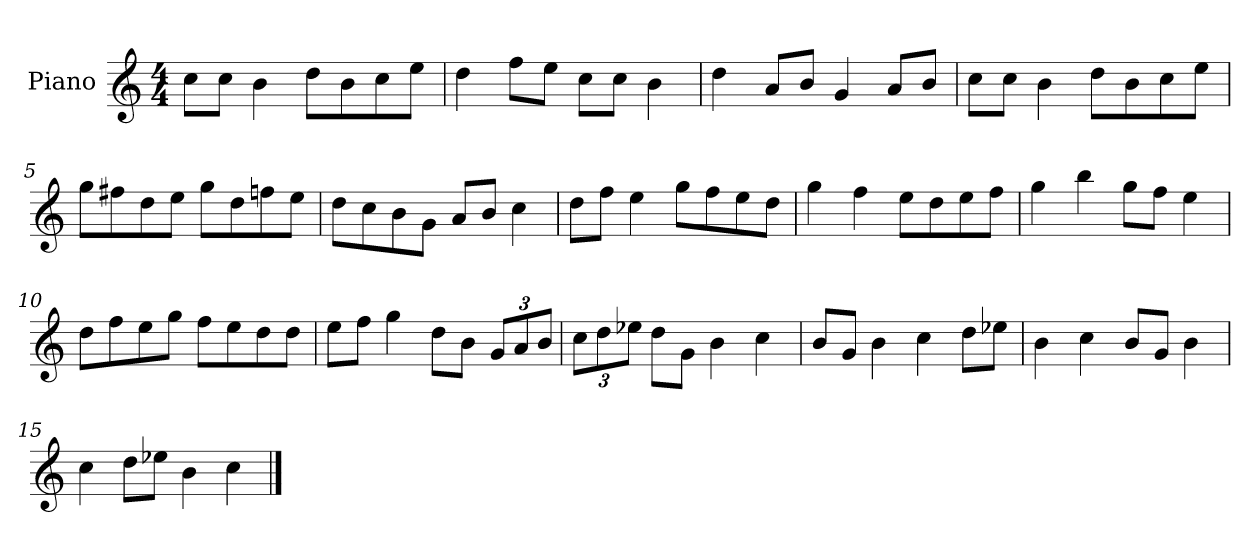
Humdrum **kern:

**kern
*part1
*staff1
*I"Piano
*I'P-no
*clefG2
*k[]
*M4/4
*MM90
=1
8cc\L
8cc\J
4b\
8dd\L
8b\
8cc\
8ee\J
=2
4dd\
8ff\L
8ee\J
8cc\L
8cc\J
4b\
=3
4dd\
8a/L
8b/J
4g/
8a/L
8b/J
=4
8cc\L
8cc\J
4b\
8dd\L
8b\
8cc\
8ee\J
=5
8gg\L
8ff#X\
8dd\
8ee\J
8gg\L
8dd\
8ffn\
8ee\J
!!LO:LB:g=z
=6
8dd\L
8cc\
8b\
8g\J
8a/L
8b/J
4cc\
=7
8dd\L
8ff\J
4ee\
8gg\L
8ff\
8ee\
8dd\J
=8
4gg\
4ff\
8ee\L
8dd\
8ee\
8ff\J
=9
4gg\
4bb\
8gg\L
8ff\J
4ee\
=10
8dd\L
8ff\
8ee\
8gg\J
8ff\L
8ee\
8dd\
8dd\J
=11
8ee\L
8ff\J
4gg\
8dd\L
8b\J
*Xbrackettup
12g/L
12a/
12b/J
!!LO:LB:g=z
=12
12cc\L
12dd\
12ee-X\J
8dd\L
8g\J
4b\
4cc\
=13
8b/L
8g/J
4b\
4cc\
8dd\L
8ee-X\J
=14
4b\
4cc\
8b/L
8g/J
4b\
=15
4cc\
8dd\L
8ee-X\J
4b\
4cc\
==
*-
